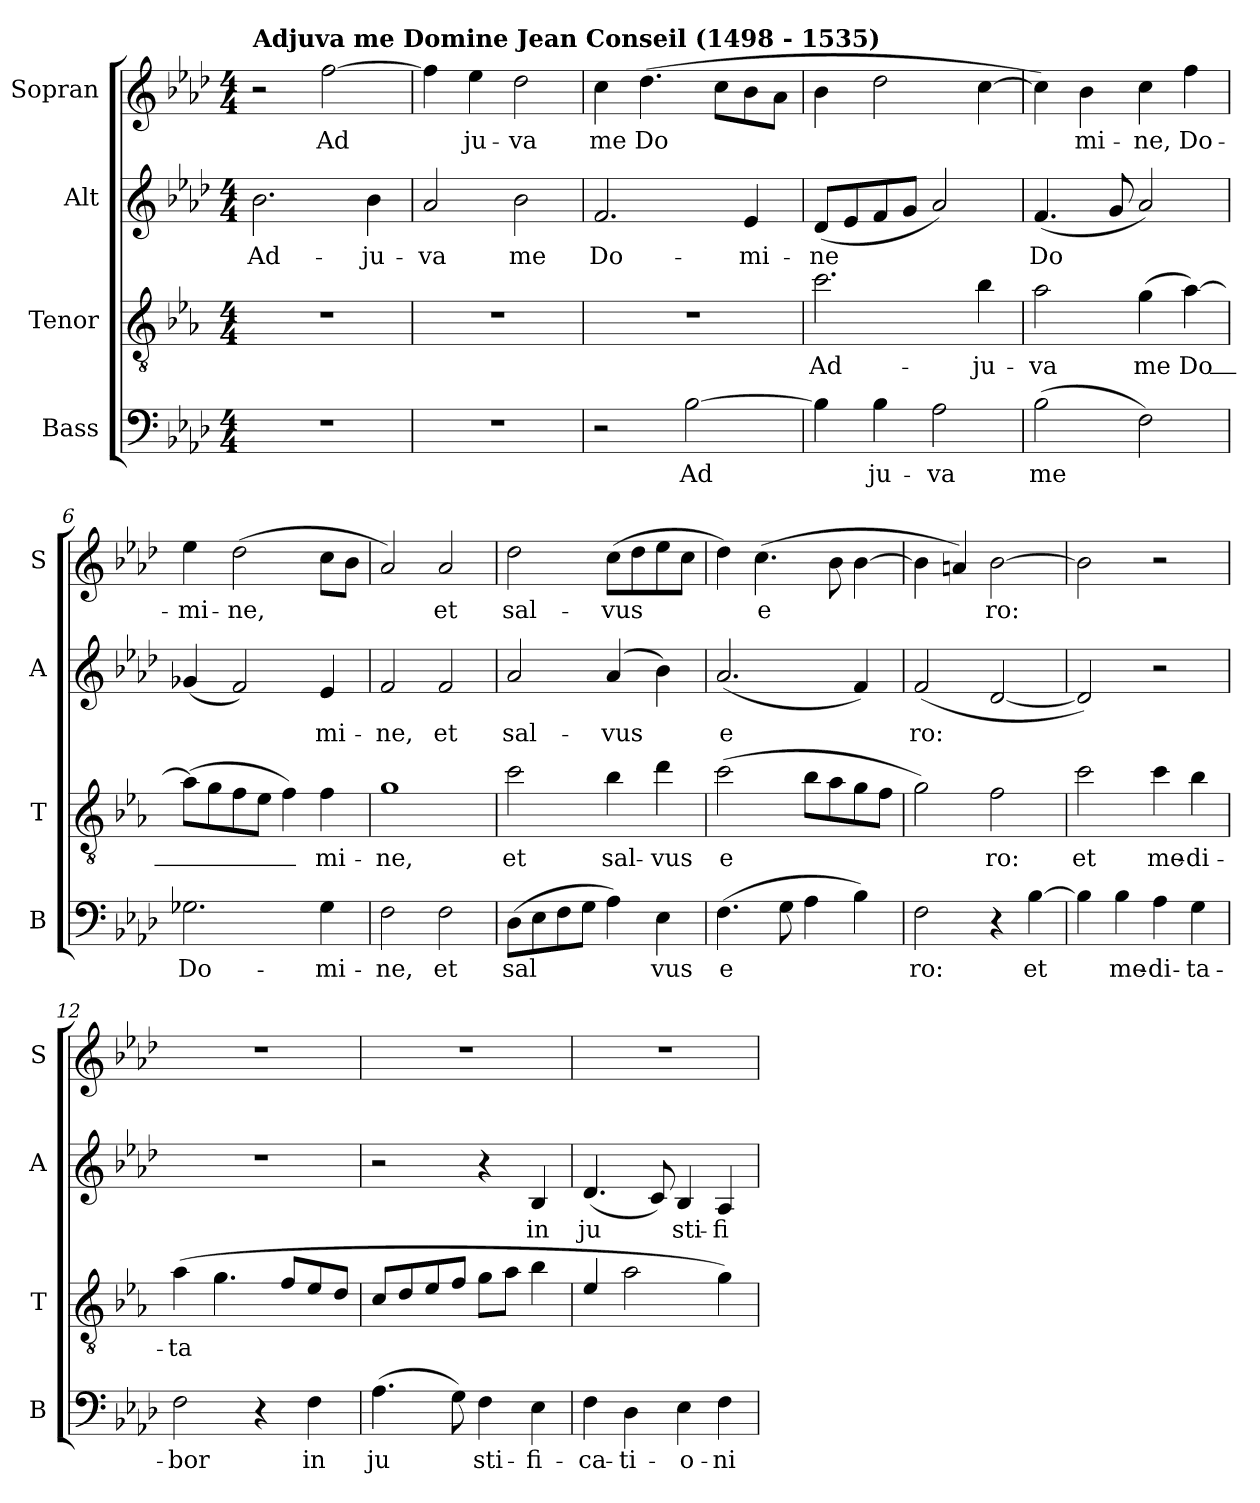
**kern	**text	**kern	**text	**kern	**text	**kern	**text
*part4	*part4	*part3	*part3	*part2	*part2	*part1	*part1
*staff4	*staff4	*staff3	*staff3	*staff2	*staff2	*staff1	*staff1
*I"Bass	*	*I"Tenor	*	*I"Alt	*	*I"Sopran	*
*I'B	*	*I'T	*	*I'A	*	*I'S	*
*clefF4	*	*clefGv2	*	*clefG2	*	*clefG2	*
*	*	*ITrd4c7	*	*	*	*	*
*k[b-e-a-d-]	*	*k[b-e-a-d-]	*	*k[b-e-a-d-]	*	*k[b-e-a-d-]	*
*M4/4	*	*M4/4	*	*M4/4	*	*M4/4	*
=1	=1	=1	=1	=1	=1	=1	=1
!	!	!	!	!	!	!LO:TX:a:B:t=Adjuva me Domine          Jean Conseil (1498 - 1535)	!
!	!	!	!	!	!LO:LY:b	!	!
1r	.	1r	.	2.b-\	Ad-	2r	.
!	!	!	!	!	!	!	!LO:LY:b
.	.	.	.	.	.	[2ff\	Ad
!	!	!	!	!	!LO:LY:b	!	!
.	.	.	.	4b-\	ju-	.	.
=2	=2	=2	=2	=2	=2	=2	=2
!	!	!	!	!	!LO:LY:b	!	!
1r	.	1r	.	2a-/	va	4ff\]	.
!	!	!	!	!	!	!	!LO:LY:b
.	.	.	.	.	.	4ee-\	ju-
!	!	!	!	!	!LO:LY:b	!	!LO:LY:b
.	.	.	.	2b-\	me	2dd-\	va
=3	=3	=3	=3	=3	=3	=3	=3
!	!	!	!	!	!LO:LY:b	!	!LO:LY:b
2r	.	1r	.	2.f/	Do-	4cc\	me
!	!	!	!	!	!	!	!LO:LY:b
.	.	.	.	.	.	(4.dd-\	Do
!	!LO:LY:b	!	!	!	!	!	!
[2B-\	Ad	.	.	.	.	.	.
.	.	.	.	.	.	8cc\L	.
!	!	!	!	!	!LO:LY:b	!	!
.	.	.	.	4e-/	mi-	8b-\	.
.	.	.	.	.	.	8a-\J	.
=4	=4	=4	=4	=4	=4	=4	=4
!	!	!	!LO:LY:b	!	!LO:LY:b	!	!
4B-\]	.	2.f\	Ad-	(8d-/L	ne	4b-\	.
.	.	.	.	8e-/	.	.	.
!	!LO:LY:b	!	!	!	!	!	!
4B-\	ju-	.	.	8f/	.	2dd-\	.
.	.	.	.	8g/J	.	.	.
!	!LO:LY:b	!	!	!	!	!	!
2A-\	va	.	.	2a-/)	.	.	.
!	!	!	!LO:LY:b	!	!	!	!
.	.	4e-\	ju-	.	.	[4cc\	.
=5	=5	=5	=5	=5	=5	=5	=5
!	!LO:LY:b	!	!LO:LY:b	!	!LO:LY:b	!	!
(2B-\	me	2d-\	va	(4.f/	Do	4cc\])	.
!	!	!	!	!	!	!	!LO:LY:b
.	.	.	.	.	.	4b-\	mi-
.	.	.	.	8g/	.	.	.
!	!	!	!LO:LY:b	!	!	!	!LO:LY:b
2F\)	.	(4c\	me	2a-/)	.	4cc\	ne,
!	!	!	!LO:LY:b	!	!	!	!LO:LY:b
.	.	[4d-\)	Do_-	.	.	4ff\	Do-
!!LO:LB:g=z
=6	=6	=6	=6	=6	=6	=6	=6
!	!LO:LY:b	!	!	!	!	!	!LO:LY:b
2.G-X\	Do-	(8d-\L]	.	(4g-X/	.	4ee-\	mi-
.	.	8c\	.	.	.	.	.
!	!	!	!	!	!	!	!LO:LY:b
.	.	8B-\	.	2f/)	.	(2dd-\	ne,
.	.	8A-\J	.	.	.	.	.
.	.	4B-\)	.	.	.	.	.
!	!LO:LY:b	!	!LO:LY:b	!	!LO:LY:b	!	!
4G-\	mi-	4B-\	mi-	4e-/	mi-	8cc\L	.
.	.	.	.	.	.	8b-\J	.
=7	=7	=7	=7	=7	=7	=7	=7
!	!LO:LY:b	!	!LO:LY:b	!	!LO:LY:b	!	!
2F\	ne,	1c	ne,	2f/	ne,	2a-/)	.
!	!LO:LY:b	!	!	!	!LO:LY:b	!	!LO:LY:b
2F\	et	.	.	2f/	et	2a-/	et
=8	=8	=8	=8	=8	=8	=8	=8
!	!LO:LY:b	!	!LO:LY:b	!	!LO:LY:b	!	!LO:LY:b
(8D-\L	sal	2f\	et	2a-/	sal-	2dd-\	sal-
8E-\	.	.	.	.	.	.	.
8F\	.	.	.	.	.	.	.
8G\J	.	.	.	.	.	.	.
!	!	!	!LO:LY:b	!	!LO:LY:b	!	!LO:LY:b
4A-\)	.	4e-\	sal-	(4a-/	vus	(8cc\L	vus
.	.	.	.	.	.	8dd-\	.
!	!LO:LY:b	!	!LO:LY:b	!	!	!	!
4E-\	vus	4g\	vus	4b-\)	.	8ee-\	.
.	.	.	.	.	.	8cc\J	.
=9	=9	=9	=9	=9	=9	=9	=9
!	!LO:LY:b	!	!LO:LY:b	!	!LO:LY:b	!	!
(4.F\	e	(2f\	e	(2.a-/	e	4dd-\)	.
!	!	!	!	!	!	!	!LO:LY:b
.	.	.	.	.	.	(4.cc\	e
8G\	.	.	.	.	.	.	.
4A-\	.	8e-\L	.	.	.	.	.
.	.	8d-\	.	.	.	8b-\	.
4B-\)	.	8c\	.	4f/)	.	[4b-\	.
.	.	8B-\J	.	.	.	.	.
=10	=10	=10	=10	=10	=10	=10	=10
!	!LO:LY:b	!	!	!	!LO:LY:b	!	!
2F\	ro:	2c\)	.	(2f/	ro:	4b-\]	.
.	.	.	.	.	.	4an/)	.
!	!	!	!LO:LY:b	!	!	!	!LO:LY:b
4r	.	2B-\	ro:	[2d-/	.	[2b-\	ro:
!	!LO:LY:b	!	!	!	!	!	!
[4B-\	et	.	.	.	.	.	.
!!LO:LB:g=z
=11	=11	=11	=11	=11	=11	=11	=11
!	!	!	!LO:LY:b	!	!	!	!
4B-\]	.	2f\	et	2d-/])	.	2b-\]	.
!	!LO:LY:b	!	!	!	!	!	!
4B-\	me-	.	.	.	.	.	.
!	!LO:LY:b	!	!LO:LY:b	!	!	!	!
4A-\	di-	4f\	me-	2r	.	2r	.
!	!LO:LY:b	!	!LO:LY:b	!	!	!	!
4G\	ta-	4e-\	di-	.	.	.	.
!!LO:PB:g=z
=12	=12	=12	=12	=12	=12	=12	=12
!	!LO:LY:b	!	!LO:LY:b	!	!	!	!
2F\	bor	(4d-\	ta	1r	.	1r	.
.	.	4.c\	.	.	.	.	.
4r	.	.	.	.	.	.	.
.	.	8B-/L	.	.	.	.	.
!	!LO:LY:b	!	!	!	!	!	!
4F\	in	8A-/	.	.	.	.	.
.	.	8G/J	.	.	.	.	.
=13	=13	=13	=13	=13	=13	=13	=13
!	!LO:LY:b	!	!	!	!	!	!
(4.A-\	ju	8F/L	.	2r	.	1r	.
.	.	8G/	.	.	.	.	.
.	.	8A-/	.	.	.	.	.
8G\)	.	8B-/J	.	.	.	.	.
!	!LO:LY:b	!	!	!	!	!	!
4F\	sti-	8c\L	.	4r	.	.	.
.	.	8d-\J	.	.	.	.	.
!	!LO:LY:b	!	!	!	!LO:LY:b	!	!
4E-\	fi-	4e-\	.	4B-/	in	.	.
=14	=14	=14	=14	=14	=14	=14	=14
!	!LO:LY:b	!	!	!	!LO:LY:b	!	!
4F\	ca-	4A-/	.	(4.d-/	ju	1r	.
!	!LO:LY:b	!	!	!	!	!	!
4D-\	ti-	2d-\	.	.	.	.	.
.	.	.	.	8c/)	.	.	.
!	!LO:LY:b	!	!	!	!LO:LY:b	!	!
4E-\	o-	.	.	4B-/	sti-	.	.
!	!LO:LY:b	!	!	!	!LO:LY:b	!	!
4F\	ni-	4c\)	.	4A-/	fi-	.	.
=	=	=	=	=	=	=	=
*-	*-	*-	*-	*-	*-	*-	*-
